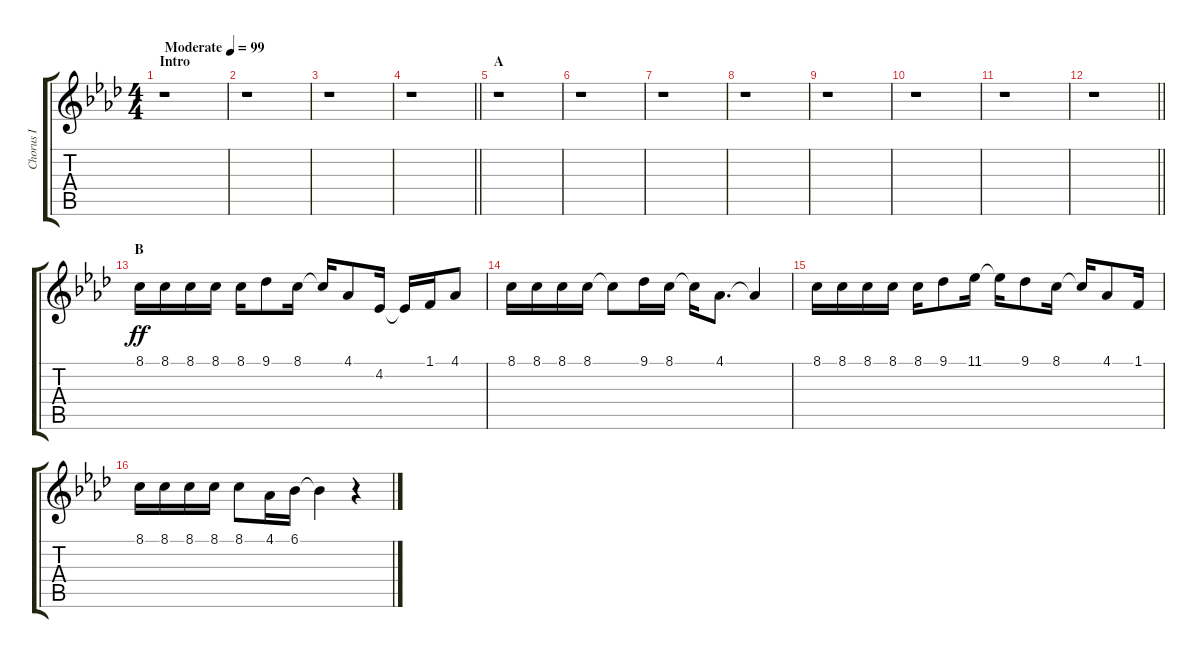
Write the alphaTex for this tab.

\track ("Chorus I" "Chorus I") {instrument voiceoohs}
\staff {score tabs}
\tuning (E4 B3 G3 D3 A2 E2) {hide}
\ts (4 4)
\section ("" "Intro")
\tempo (99 "Moderate")
\clef g2
\ks ab
r.1{dy ff instrument voiceoohs} |
r.1 |
r.1 |
\barLineRight lightlight
r.1 |
\section ("" "A")
r.1 |
r.1 |
r.1 |
r.1 |
r.1 |
r.1 |
r.1 |
\barLineRight lightlight
r.1 |
\section ("" "B")
8.1.16 8.1.16 8.1.16 8.1.16 8.1.16 9.1.8 8.1.16 8.1{t}.16 4.1.8 4.2.16 4.2{t}.16 1.1.16 4.1.8 |
8.1.16 8.1.16 8.1.16 8.1.16 8.1{t}.8 9.1.16 8.1.16 8.1{t}.16 4.1.8{d} 4.1{t}.4 |
8.1.16 8.1.16 8.1.16 8.1.16 8.1.16 9.1.8 11.1.16 11.1{t}.16 9.1.8 8.1.16 8.1{t}.16 4.1.8 1.1.16 |
8.1.16 8.1.16 8.1.16 8.1.16 8.1.8 4.1.16 6.1.16 6.1{t}.4 r.4
